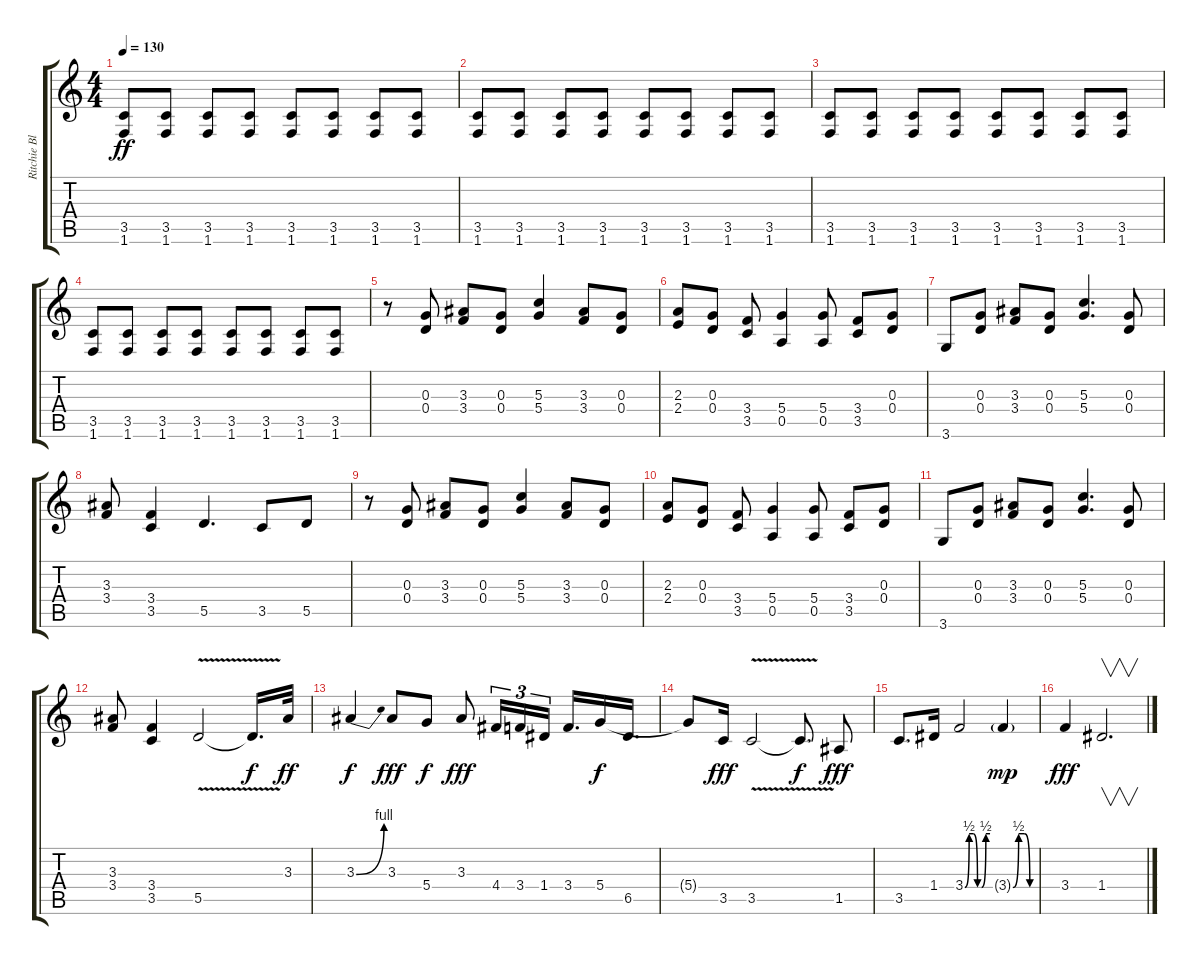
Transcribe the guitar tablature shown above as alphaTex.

\track ("Ritchie Blackmore" "Ritchie Bl") {instrument overdrivenguitar}
\staff {score tabs}
\tuning (E4 B3 G3 D3 A2 E2) {hide}
\ts (4 4)
\tempo 130
\clef g2
\ks c
(3.5 1.6).8{dy ff} (3.5 1.6).8 (3.5 1.6).8 (3.5 1.6).8 (3.5 1.6).8 (3.5 1.6).8 (3.5 1.6).8 (3.5 1.6).8 |
(3.5 1.6).8 (3.5 1.6).8 (3.5 1.6).8 (3.5 1.6).8 (3.5 1.6).8 (3.5 1.6).8 (3.5 1.6).8 (3.5 1.6).8 |
(3.5 1.6).8 (3.5 1.6).8 (3.5 1.6).8 (3.5 1.6).8 (3.5 1.6).8 (3.5 1.6).8 (3.5 1.6).8 (3.5 1.6).8 |
(3.5 1.6).8 (3.5 1.6).8 (3.5 1.6).8 (3.5 1.6).8 (3.5 1.6).8 (3.5 1.6).8 (3.5 1.6).8 (3.5 1.6).8 |
r.8 (0.3 0.4).8 (3.3 3.4).8 (0.3 0.4).8 (5.3 5.4).4 (3.3 3.4).8 (0.3 0.4).8 |
(2.3 2.4).8 (0.3 0.4).8 (3.4 3.5).8 (5.4 0.5).4 (5.4 0.5).8 (3.4 3.5).8 (0.3 0.4).8 |
3.6.8 (0.3 0.4).8 (3.3 3.4).8 (0.3 0.4).8 (5.3 5.4).4{d} (0.3 0.4).8 |
(3.3 3.4).8 (3.4 3.5).4 5.5.4{d} 3.5.8 5.5.8 |
r.8 (0.3 0.4).8 (3.3 3.4).8 (0.3 0.4).8 (5.3 5.4).4 (3.3 3.4).8 (0.3 0.4).8 |
(2.3 2.4).8 (0.3 0.4).8 (3.4 3.5).8 (5.4 0.5).4 (5.4 0.5).8 (3.4 3.5).8 (0.3 0.4).8 |
3.6.8 (0.3 0.4).8 (3.3 3.4).8 (0.3 0.4).8 (5.3 5.4).4{d} (0.3 0.4).8 |
(3.3 3.4).8 (3.4 3.5).4 5.5{v}.2 5.5{t}.16{d dy f} 3.3.32{dy ff} |
3.3{be (bend 0 0 60 4)}.4{dy f volume 14 balance 8} 3.3.8{dy fff} 5.4.8{dy f} 3.3.8{dy fff} 4.4.16{tu (3 2)} 3.4.16{tu (3 2)} 1.4.16{tu (3 2)} 3.4.16{d} 5.4.16{dy f} 6.5.16{d} |
5.4{t}.8 3.5.16{dy fff} 3.5{v}.2 3.5{t}.8{d dy f} 1.5.8{dy fff} |
3.5.8{d} 1.4.16 3.4{be (custom 0 0 10 2 20 2 30 0 40 0 50 2 60 2)}.2 3.4{be (custom 0 0 15 2 30 2 45 0 60 0) g}.4{dy mp} |
3.4.4{dy fff} 1.4.2{v d}
